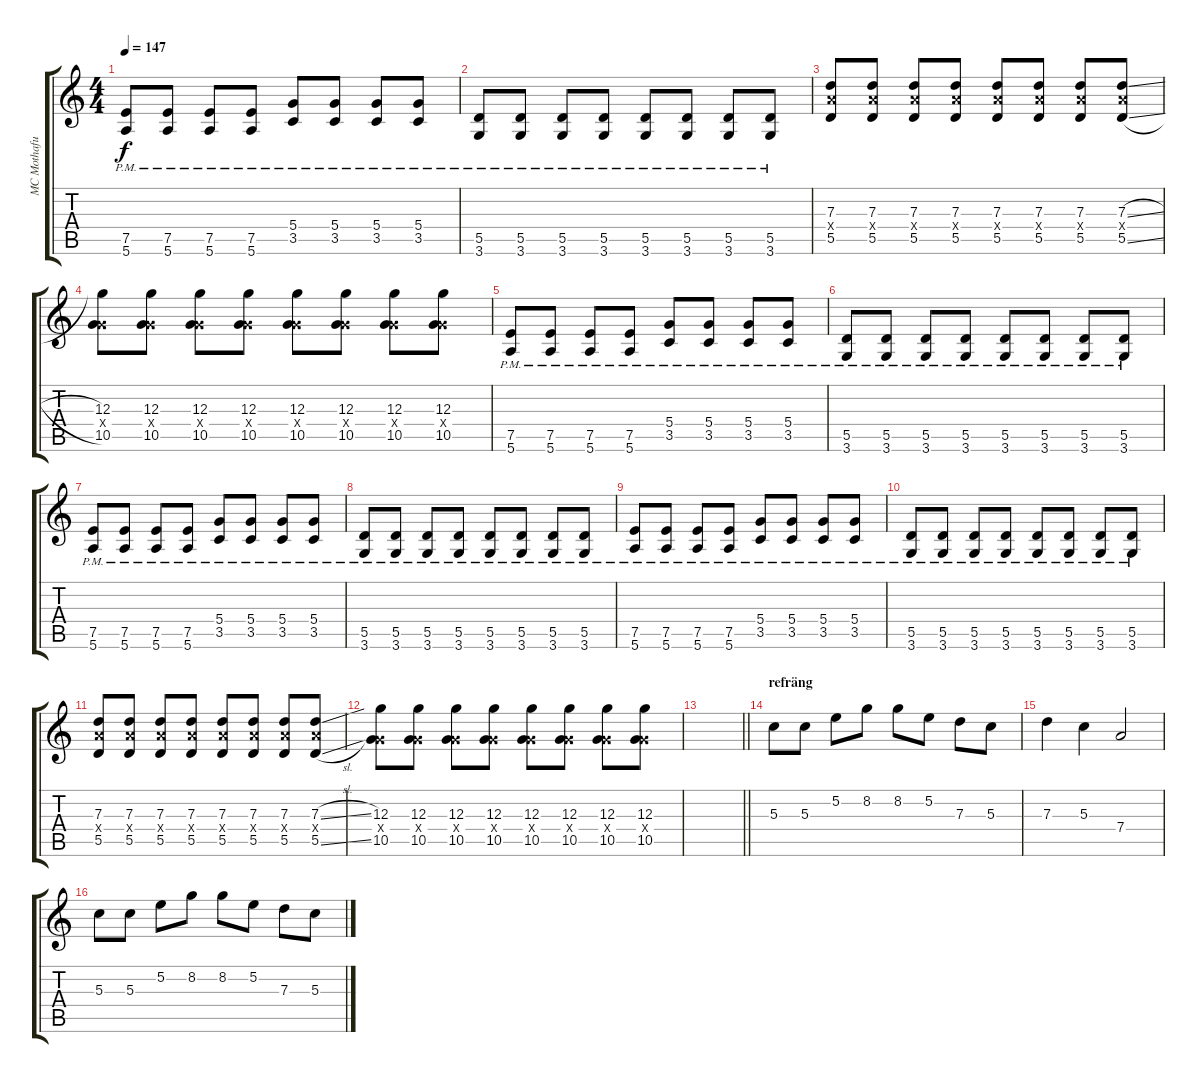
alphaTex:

\track ("MC Mothafucka" "MC Mothafu") {instrument distortionguitar}
\staff {score tabs}
\tuning (E4 B3 G3 D3 A2 E2) {hide}
\ts (4 4)
\tempo 147
\clef g2
\ks c
(7.5{pm} 5.6{pm}).8{dy f} (7.5{pm} 5.6{pm}).8 (7.5{pm} 5.6{pm}).8 (7.5{pm} 5.6{pm}).8 (5.4{pm} 3.5{pm}).8 (5.4{pm} 3.5{pm}).8 (5.4{pm} 3.5{pm}).8 (5.4{pm} 3.5{pm}).8 |
(5.5{pm} 3.6{pm}).8 (5.5{pm} 3.6{pm}).8 (5.5{pm} 3.6{pm}).8 (5.5{pm} 3.6{pm}).8 (5.5{pm} 3.6{pm}).8 (5.5{pm} 3.6{pm}).8 (5.5{pm} 3.6{pm}).8 (5.5{pm} 3.6{pm}).8 |
(7.3 7.4{x} 5.5).8{volume 15 instrument distortionguitar} (7.3 7.4{x} 5.5).8 (7.3 7.4{x} 5.5).8 (7.3 7.4{x} 5.5).8 (7.3 7.4{x} 5.5).8 (7.3 7.4{x} 5.5).8 (7.3 7.4{x} 5.5).8 (7.3{sl} 7.4{x} 5.5{sl}).8 |
(12.3 5.4{x} 10.5).8 (12.3 5.4{x} 10.5).8 (12.3 5.4{x} 10.5).8 (12.3 5.4{x} 10.5).8 (12.3 5.4{x} 10.5).8 (12.3 5.4{x} 10.5).8 (12.3 5.4{x} 10.5).8 (12.3 5.4{x} 10.5).8 |
(7.5{pm} 5.6{pm}).8{volume 8 instrument overdrivenguitar} (7.5{pm} 5.6{pm}).8 (7.5{pm} 5.6{pm}).8 (7.5{pm} 5.6{pm}).8 (5.4{pm} 3.5{pm}).8 (5.4{pm} 3.5{pm}).8 (5.4{pm} 3.5{pm}).8 (5.4{pm} 3.5{pm}).8 |
(5.5{pm} 3.6{pm}).8 (5.5{pm} 3.6{pm}).8 (5.5{pm} 3.6{pm}).8 (5.5{pm} 3.6{pm}).8 (5.5{pm} 3.6{pm}).8 (5.5{pm} 3.6{pm}).8 (5.5{pm} 3.6{pm}).8 (5.5{pm} 3.6{pm}).8 |
(7.5{pm} 5.6{pm}).8 (7.5{pm} 5.6{pm}).8 (7.5{pm} 5.6{pm}).8 (7.5{pm} 5.6{pm}).8 (5.4{pm} 3.5{pm}).8 (5.4{pm} 3.5{pm}).8 (5.4{pm} 3.5{pm}).8 (5.4{pm} 3.5{pm}).8 |
(5.5{pm} 3.6{pm}).8 (5.5{pm} 3.6{pm}).8 (5.5{pm} 3.6{pm}).8 (5.5{pm} 3.6{pm}).8 (5.5{pm} 3.6{pm}).8 (5.5{pm} 3.6{pm}).8 (5.5{pm} 3.6{pm}).8 (5.5{pm} 3.6{pm}).8 |
(7.5{pm} 5.6{pm}).8 (7.5{pm} 5.6{pm}).8 (7.5{pm} 5.6{pm}).8 (7.5{pm} 5.6{pm}).8 (5.4{pm} 3.5{pm}).8 (5.4{pm} 3.5{pm}).8 (5.4{pm} 3.5{pm}).8 (5.4{pm} 3.5{pm}).8 |
(5.5{pm} 3.6{pm}).8 (5.5{pm} 3.6{pm}).8 (5.5{pm} 3.6{pm}).8 (5.5{pm} 3.6{pm}).8 (5.5{pm} 3.6{pm}).8 (5.5{pm} 3.6{pm}).8 (5.5{pm} 3.6{pm}).8 (5.5{pm} 3.6{pm}).8 |
(7.3 7.4{x} 5.5).8{volume 15 instrument distortionguitar} (7.3 7.4{x} 5.5).8 (7.3 7.4{x} 5.5).8 (7.3 7.4{x} 5.5).8 (7.3 7.4{x} 5.5).8 (7.3 7.4{x} 5.5).8 (7.3 7.4{x} 5.5).8 (7.3{sl} 7.4{x} 5.5{sl}).8 |
(12.3 5.4{x} 10.5).8 (12.3 5.4{x} 10.5).8 (12.3 5.4{x} 10.5).8 (12.3 5.4{x} 10.5).8 (12.3 5.4{x} 10.5).8 (12.3 5.4{x} 10.5).8 (12.3 5.4{x} 10.5).8 (12.3 5.4{x} 10.5).8 |
\barLineRight lightlight
|
\section ("" "refräng")
5.3.8{volume 12} 5.3.8 5.2.8 8.2.8 8.2.8 5.2.8 7.3.8 5.3.8 |
7.3.4 5.3.4 7.4.2 |
5.3.8 5.3.8 5.2.8 8.2.8 8.2.8 5.2.8 7.3.8 5.3.8
